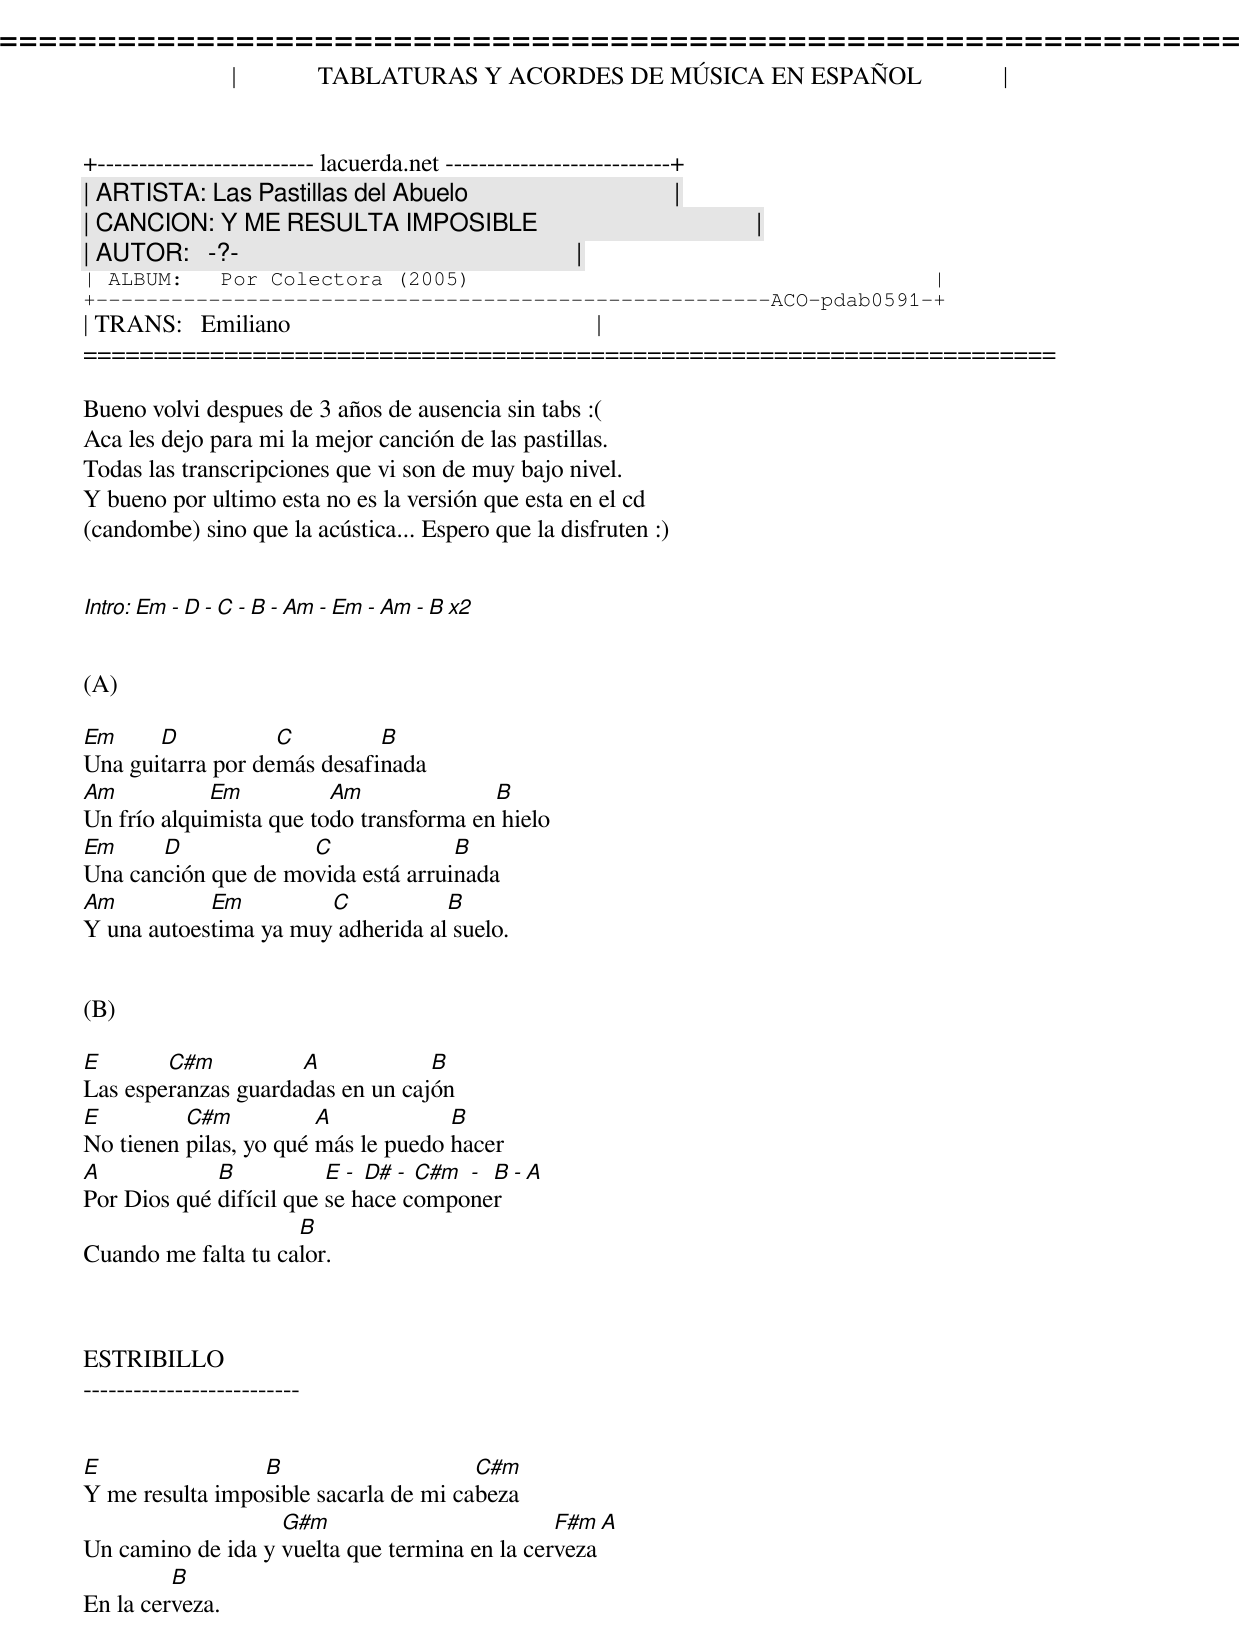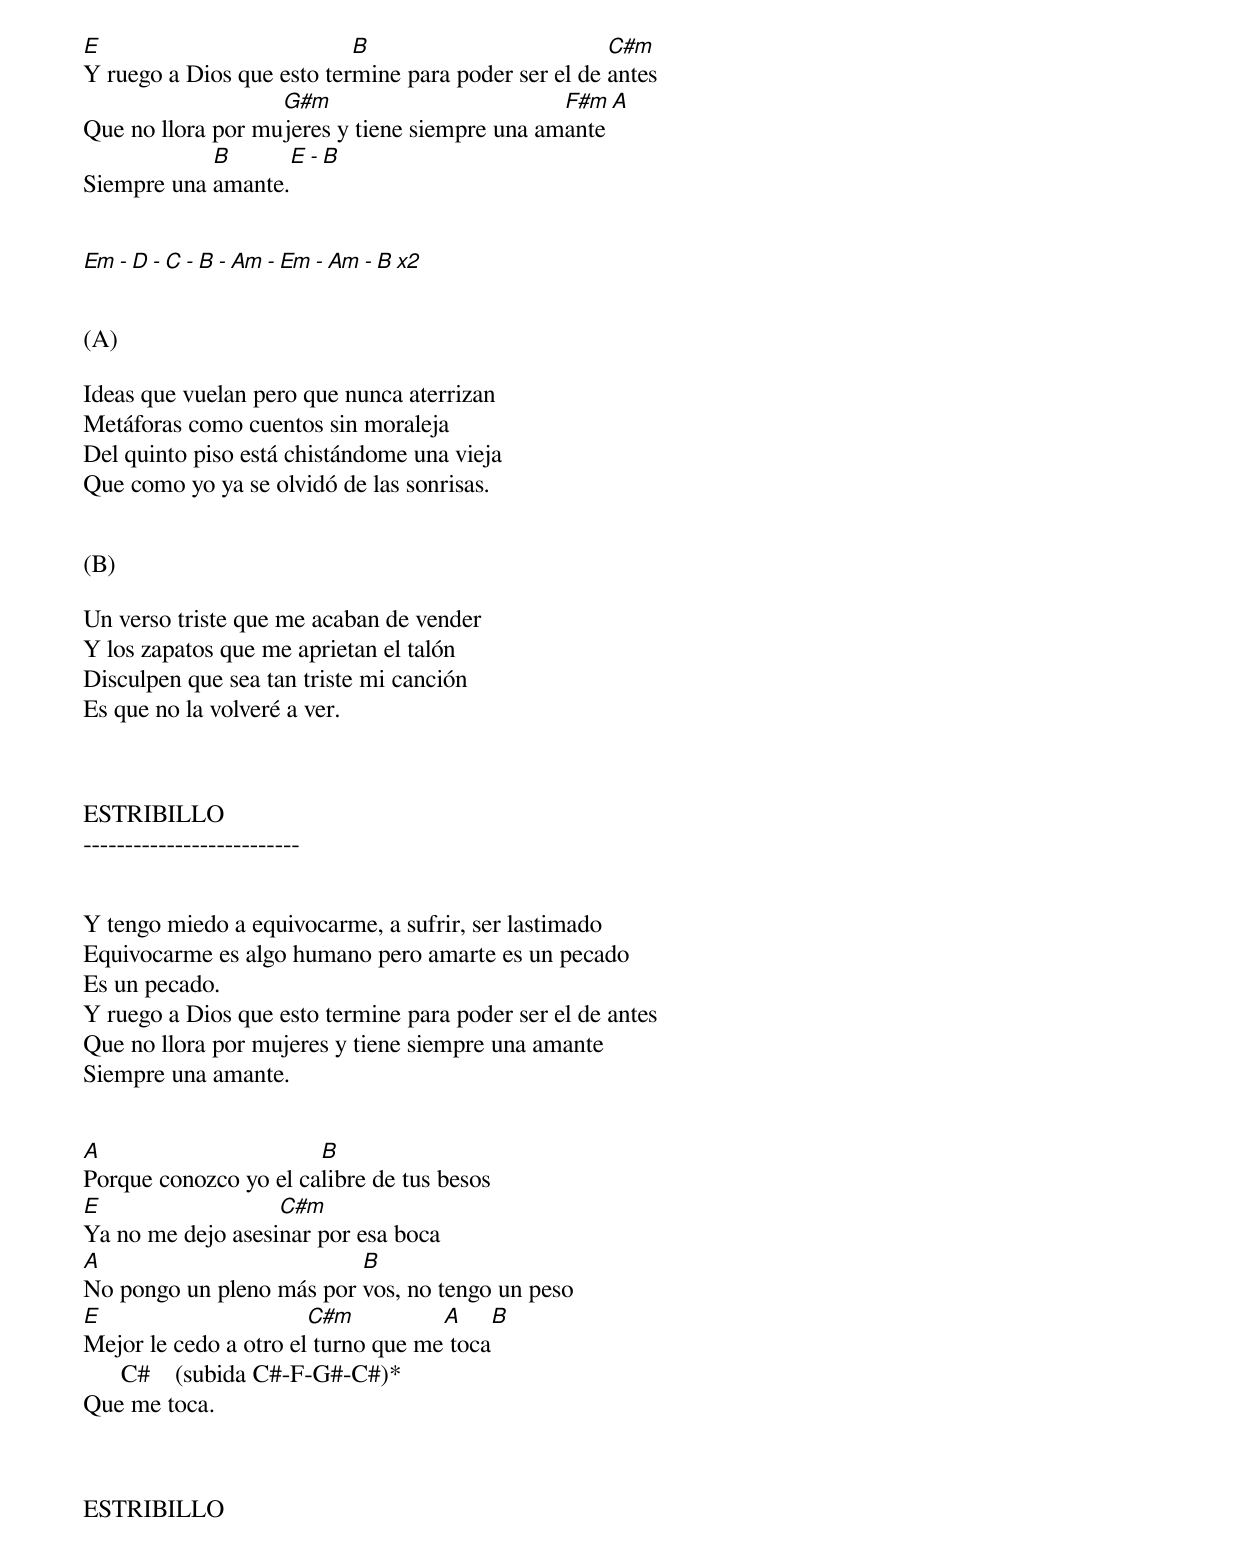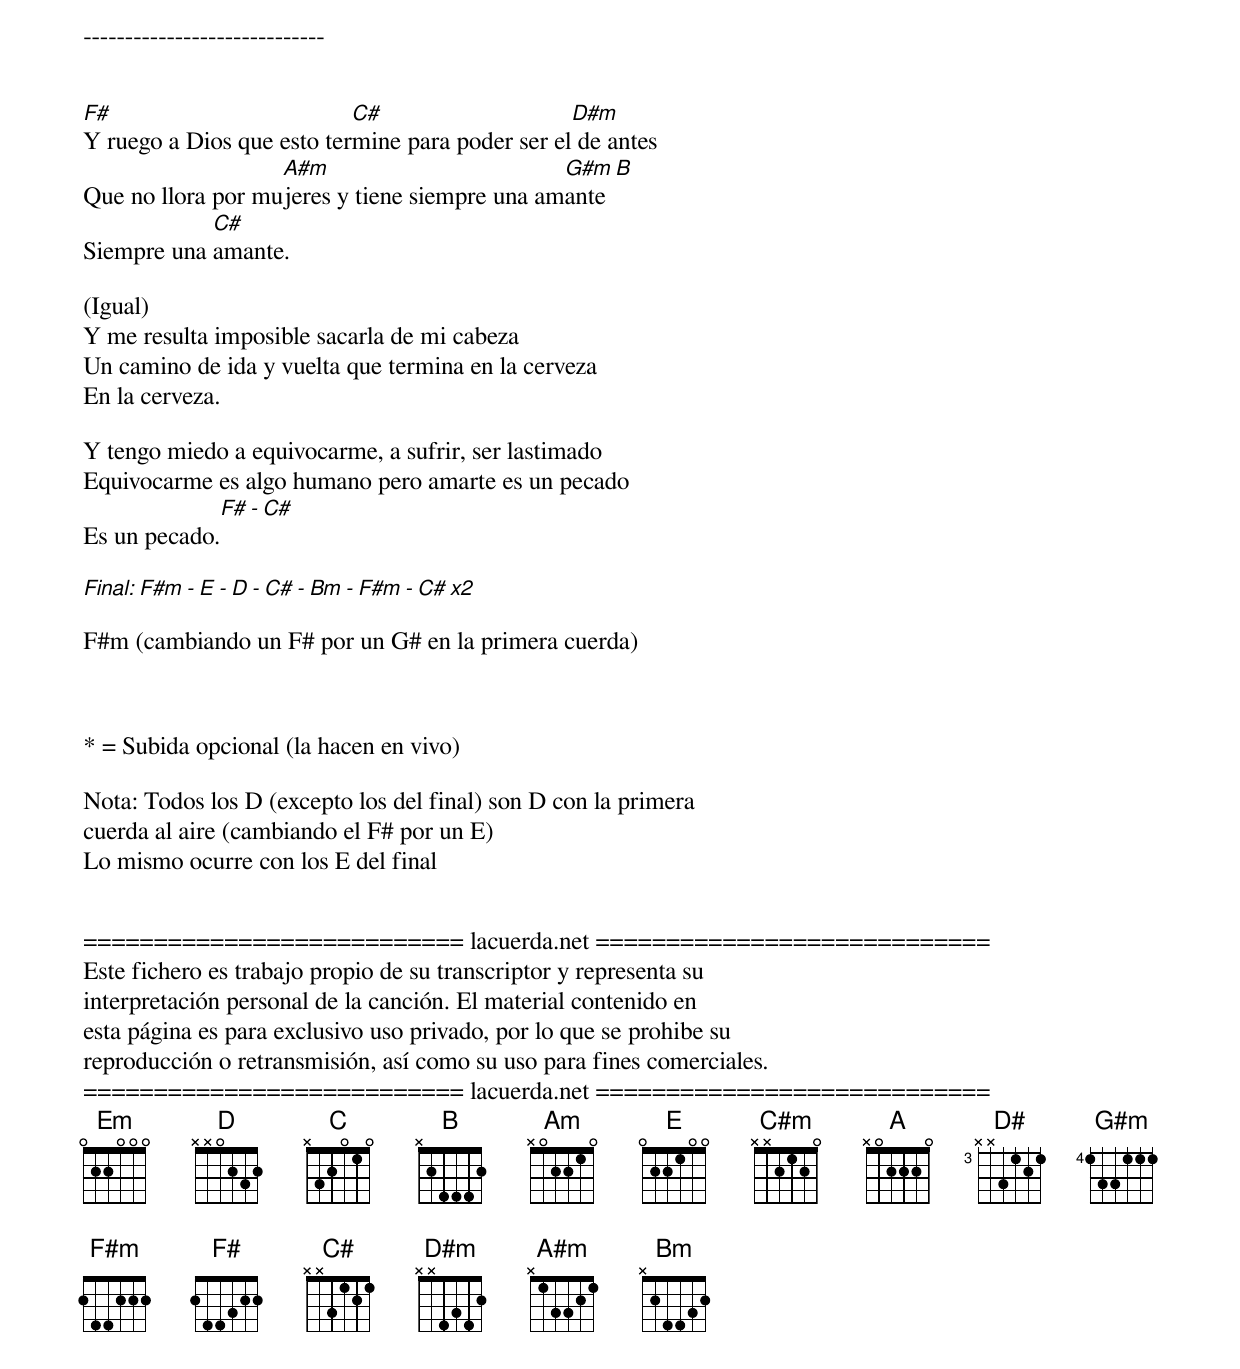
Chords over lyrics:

=====================================================================
|             TABLATURAS Y ACORDES DE MÚSICA EN ESPAÑOL             |
+-------------------------- lacuerda.net ---------------------------+
| ARTISTA: Las Pastillas del Abuelo                                 |
| CANCION: Y ME RESULTA IMPOSIBLE                                   |
| AUTOR:   -?-                                                      |
| ALBUM:   Por Colectora (2005)                                     |
+------------------------------------------------------ACO-pdab0591-+
| TRANS:   Emiliano                                                 |
=====================================================================

Bueno volvi despues de 3 años de ausencia sin tabs :(
Aca les dejo para mi la mejor canción de las pastillas.
Todas las transcripciones que vi son de muy bajo nivel.
Y bueno por ultimo esta no es la versión que esta en el cd
(candombe) sino que la acústica... Espero que la disfruten :)


Intro: Em - D - C - B - Am - Em - Am - B x2


(A)

Em     D           C         B
Una guitarra por demás desafinada
Am           Em          Am              B
Un frío alquimista que todo transforma en hielo
Em     D             C              B
Una canción que de movida está arruinada
Am          Em         C           B
Y una autoestima ya muy adherida al suelo.


(B)

E       C#m          A            B
Las esperanzas guardadas en un cajón
E         C#m           A            B
No tienen pilas, yo qué más le puedo hacer
A            B           E - D# - C#m - B - A
Por Dios qué difícil que se hace componer
                     B
Cuando me falta tu calor.



ESTRIBILLO
--------------------------


E                B                     C#m
Y me resulta imposible sacarla de mi cabeza
                   G#m                         F#m  A
Un camino de ida y vuelta que termina en la cerveza
         B
En la cerveza.
E                          B                         C#m
Y ruego a Dios que esto termine para poder ser el de antes
                   G#m                         F#m  A
Que no llora por mujeres y tiene siempre una amante
            B       E - B
Siempre una amante.


Em - D - C - B - Am - Em - Am - B x2


(A)

Ideas que vuelan pero que nunca aterrizan
Metáforas como cuentos sin moraleja
Del quinto piso está chistándome una vieja
Que como yo ya se olvidó de las sonrisas.


(B)

Un verso triste que me acaban de vender
Y los zapatos que me aprietan el talón
Disculpen que sea tan triste mi canción
Es que no la volveré a ver.



ESTRIBILLO
--------------------------


Y tengo miedo a equivocarme, a sufrir, ser lastimado
Equivocarme es algo humano pero amarte es un pecado
Es un pecado.
Y ruego a Dios que esto termine para poder ser el de antes
Que no llora por mujeres y tiene siempre una amante
Siempre una amante.


A                      B
Porque conozco yo el calibre de tus besos
E                  C#m
Ya no me dejo asesinar por esa boca
A                         B
No pongo un pleno más por vos, no tengo un peso
E                      C#m          A     B
Mejor le cedo a otro el turno que me toca
      C#    (subida C#-F-G#-C#)*
Que me toca.



ESTRIBILLO
-----------------------------


F#                         C#                    D#m
Y ruego a Dios que esto termine para poder ser el de antes
                   A#m                         G#m  B
Que no llora por mujeres y tiene siempre una amante
            C#
Siempre una amante.

(Igual)
Y me resulta imposible sacarla de mi cabeza
Un camino de ida y vuelta que termina en la cerveza
En la cerveza.

Y tengo miedo a equivocarme, a sufrir, ser lastimado
Equivocarme es algo humano pero amarte es un pecado
              F# - C#
Es un pecado.

Final: F#m - E - D - C# - Bm - F#m - C# x2

F#m (cambiando un F# por un G# en la primera cuerda)



* = Subida opcional (la hacen en vivo)

Nota: Todos los D (excepto los del final) son D con la primera
cuerda al aire (cambiando el F# por un E)
Lo mismo ocurre con los E del final


=========================== lacuerda.net ============================
Este fichero es trabajo propio de su transcriptor y representa su
interpretación personal de la canción. El material contenido en
esta página es para exclusivo uso privado, por lo que se prohibe su
reproducción o retransmisión, así como su uso para fines comerciales.
=========================== lacuerda.net ============================
